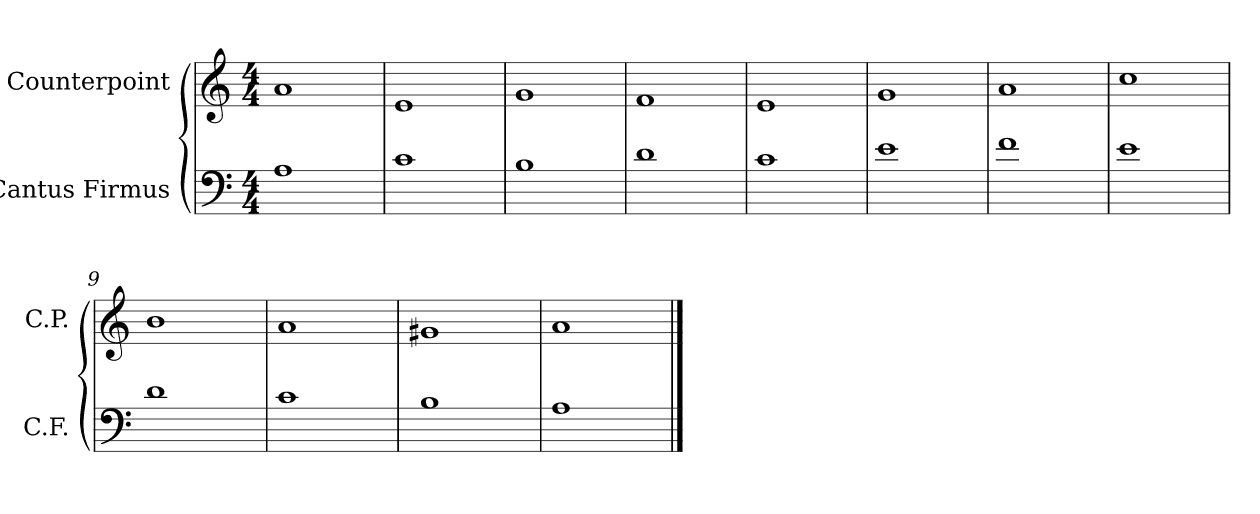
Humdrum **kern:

**kern	**kern
*part2	*part1
*staff2	*staff1
*I"Cantus Firmus	*I"Counterpoint
*I'C.F.	*I'C.P.
*clefF4	*clefG2
*k[]	*k[]
*C:	*C:
*M4/4	*M4/4
=1	=1
1A	1a
=2	=2
1c	1e
=3	=3
1B	1g
=4	=4
1d	1f
=5	=5
1c	1e
=6	=6
1e	1g
=7	=7
1f	1a
=8	=8
1e	1cc
=9	=9
1d	1b
=10	=10
1c	1a
=11	=11
1B	1g#X
=12	=12
1A	1a
==	==
*-	*-
